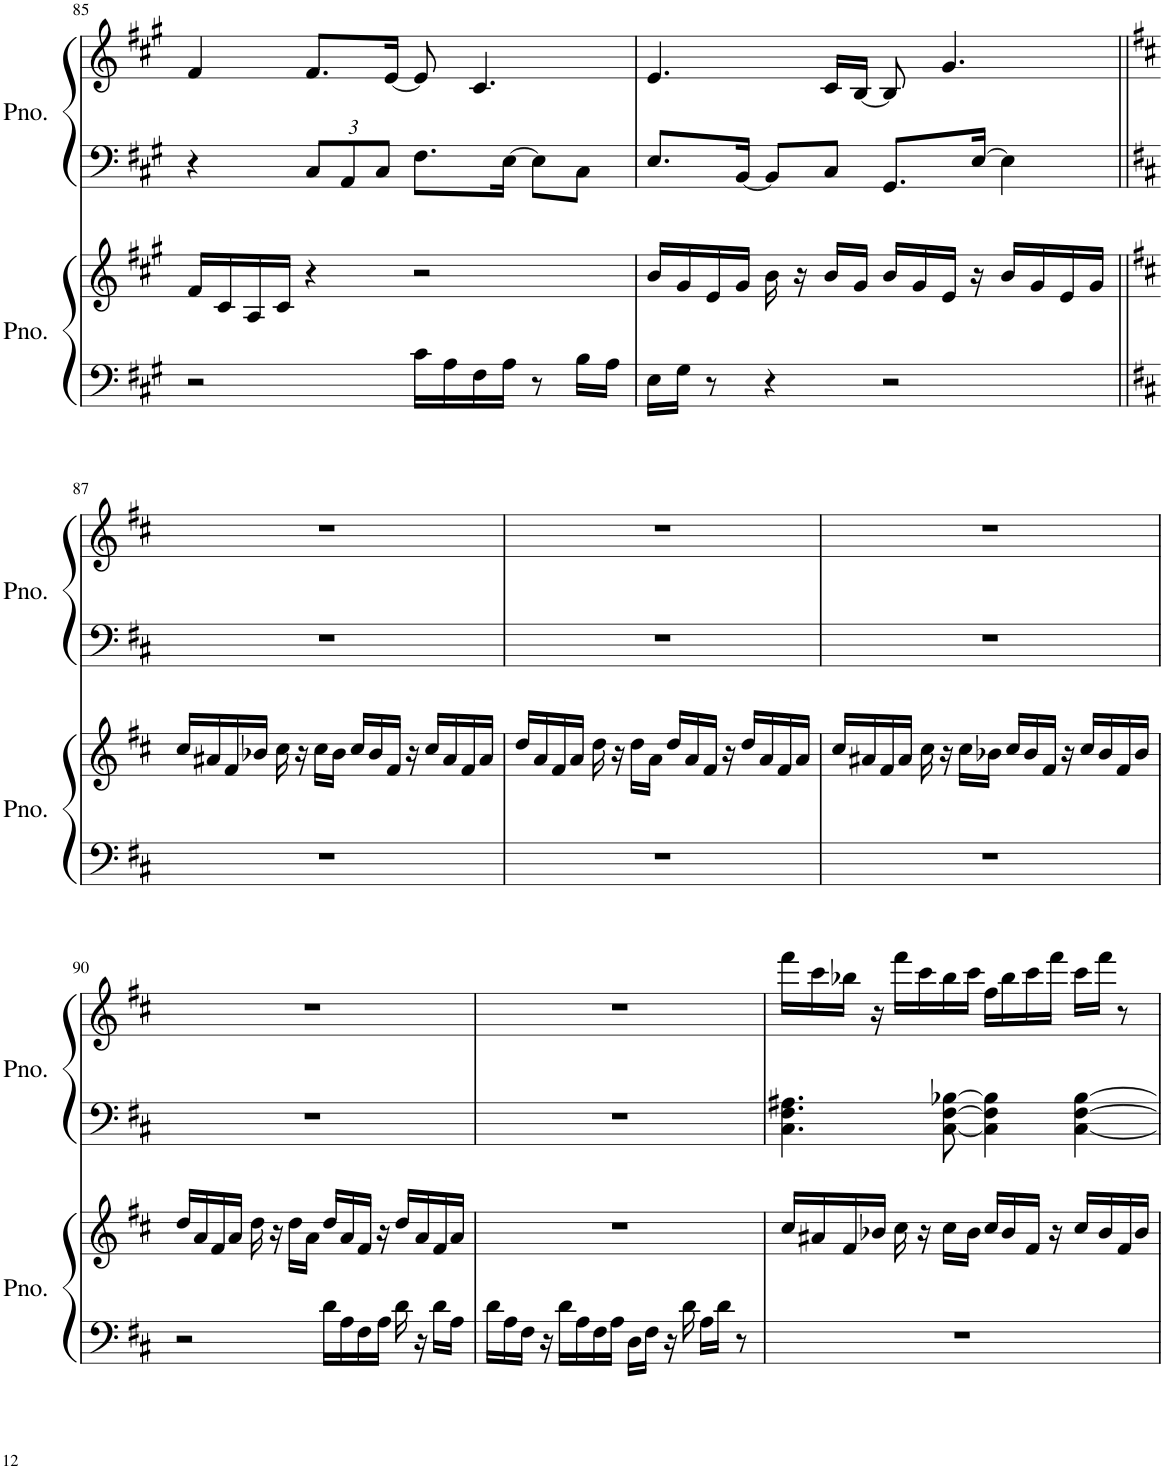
**kern	**kern	**kern	**kern
*part2	*part2	*part1	*part1
*staff4	*staff3	*staff2	*staff1
*I"Piano	*	*I"Piano	*
*I'Pno.	*	*I'Pno.	*
!!LO:PB:g=z
*clefF4	*clefG2	*clefF4	*clefG2
*k[f#c#g#]	*k[f#c#g#]	*k[f#c#g#]	*k[f#c#g#]
*M4/4	*M4/4	*M4/4	*M4/4
=85	=85	=85	=85
2r	16f#/LL	4r	4f#/
.	16c#/	.	.
.	16A/	.	.
.	16c#/JJ	.	.
*	*	*Xbrackettup	*
.	4r	12C#/L	8.f#/L
.	.	12AA/	.
.	.	12C#/J	.
.	.	.	[16e/Jk
16c#\LL	2r	8.F#\L	8e/]
16A\	.	.	.
16F#\	.	.	4.c#/
16A\JJ	.	[16E\Jk	.
8r	.	8E\L]	.
16B\LL	.	8C#\J	.
16A\JJ	.	.	.
=86	=86	=86	=86
16E\LL	16b/LL	8.E/L	4.e/
16G#\JJ	16g#/	.	.
8r	16e/	.	.
.	16g#/JJ	[16BB/Jk	.
4r	16b\	8BB/L]	.
.	16r	.	.
.	16b/LL	8C#/J	16c#/LL
.	16g#/JJ	.	[16B/JJ
2r	16b/LL	8.GG#/L	8B/]
.	16g#/	.	.
.	16e/JJ	.	4.g#/
.	16r	[16E/Jk	.
.	16b/LL	4E\]	.
.	16g#/	.	.
.	16e/	.	.
.	16g#/JJ	.	.
!!LO:LB:g=z
=87||	=87||	=87||	=87||
*k[f#c#]	*k[f#c#]	*k[f#c#]	*k[f#c#]
1r	16cc#/LL	1r	1r
.	16a#X/	.	.
.	16f#/	.	.
.	16b-X/JJ	.	.
.	16cc#\	.	.
.	16r	.	.
.	16cc#\LL	.	.
.	16b-\JJ	.	.
.	16cc#/LL	.	.
.	16b-/	.	.
.	16f#/JJ	.	.
.	16r	.	.
.	16cc#/LL	.	.
.	16a#/	.	.
.	16f#/	.	.
.	16a#/JJ	.	.
=88	=88	=88	=88
1r	16dd/LL	1r	1r
.	16a/	.	.
.	16f#/	.	.
.	16a/JJ	.	.
.	16dd\	.	.
.	16r	.	.
.	16dd\LL	.	.
.	16a\JJ	.	.
.	16dd/LL	.	.
.	16a/	.	.
.	16f#/JJ	.	.
.	16r	.	.
.	16dd/LL	.	.
.	16a/	.	.
.	16f#/	.	.
.	16a/JJ	.	.
=89	=89	=89	=89
1r	16cc#/LL	1r	1r
.	16a#X/	.	.
.	16f#/	.	.
.	16a#/JJ	.	.
.	16cc#\	.	.
.	16r	.	.
.	16cc#\LL	.	.
.	16b-X\JJ	.	.
.	16cc#/LL	.	.
.	16b-/	.	.
.	16f#/JJ	.	.
.	16r	.	.
.	16cc#/LL	.	.
.	16b-/	.	.
.	16f#/	.	.
.	16b-/JJ	.	.
!!LO:LB:g=z
=90	=90	=90	=90
2r	16dd/LL	1r	1r
.	16a/	.	.
.	16f#/	.	.
.	16a/JJ	.	.
.	16dd\	.	.
.	16r	.	.
.	16dd\LL	.	.
.	16a\JJ	.	.
16d\LL	16dd/LL	.	.
16A\	16a/	.	.
16F#\	16f#/JJ	.	.
16A\JJ	16r	.	.
16d\	16dd/LL	.	.
16r	16a/	.	.
16d\LL	16f#/	.	.
16A\JJ	16a/JJ	.	.
=91	=91	=91	=91
16d\LL	1r	1r	1r
16A\	.	.	.
16F#\JJ	.	.	.
16r	.	.	.
16d\LL	.	.	.
16A\	.	.	.
16F#\	.	.	.
16A\JJ	.	.	.
16D\LL	.	.	.
16F#\JJ	.	.	.
16r	.	.	.
16d\	.	.	.
16A\LL	.	.	.
16d\JJ	.	.	.
8r	.	.	.
=92	=92	=92	=92
1r	16cc#/LL	4.C#\ 4.F#\ 4.A#X\	16fff#\LL
.	16a#X/	.	16ccc#\
.	16f#/	.	16bb-X\JJ
.	16b-X/JJ	.	16r
.	16cc#\	.	16fff#\LL
.	16r	.	16ccc#\
.	16cc#\LL	[8C#\ [8F#\ [8B-X\	16bb-\
.	16b-\JJ	.	16ccc#\JJ
.	16cc#/LL	4C#\] 4F#\] 4B-\]	16ff#\LL
.	16b-/	.	16bb-\
.	16f#/JJ	.	16ccc#\
.	16r	.	16fff#\JJ
.	16cc#/LL	[4C#\ [4F#\ [4B-\	16ccc#\LL
.	16b-/	.	16fff#\JJ
.	16f#/	.	8r
.	16b-/JJ	.	.
=	=	=	=
*-	*-	*-	*-
